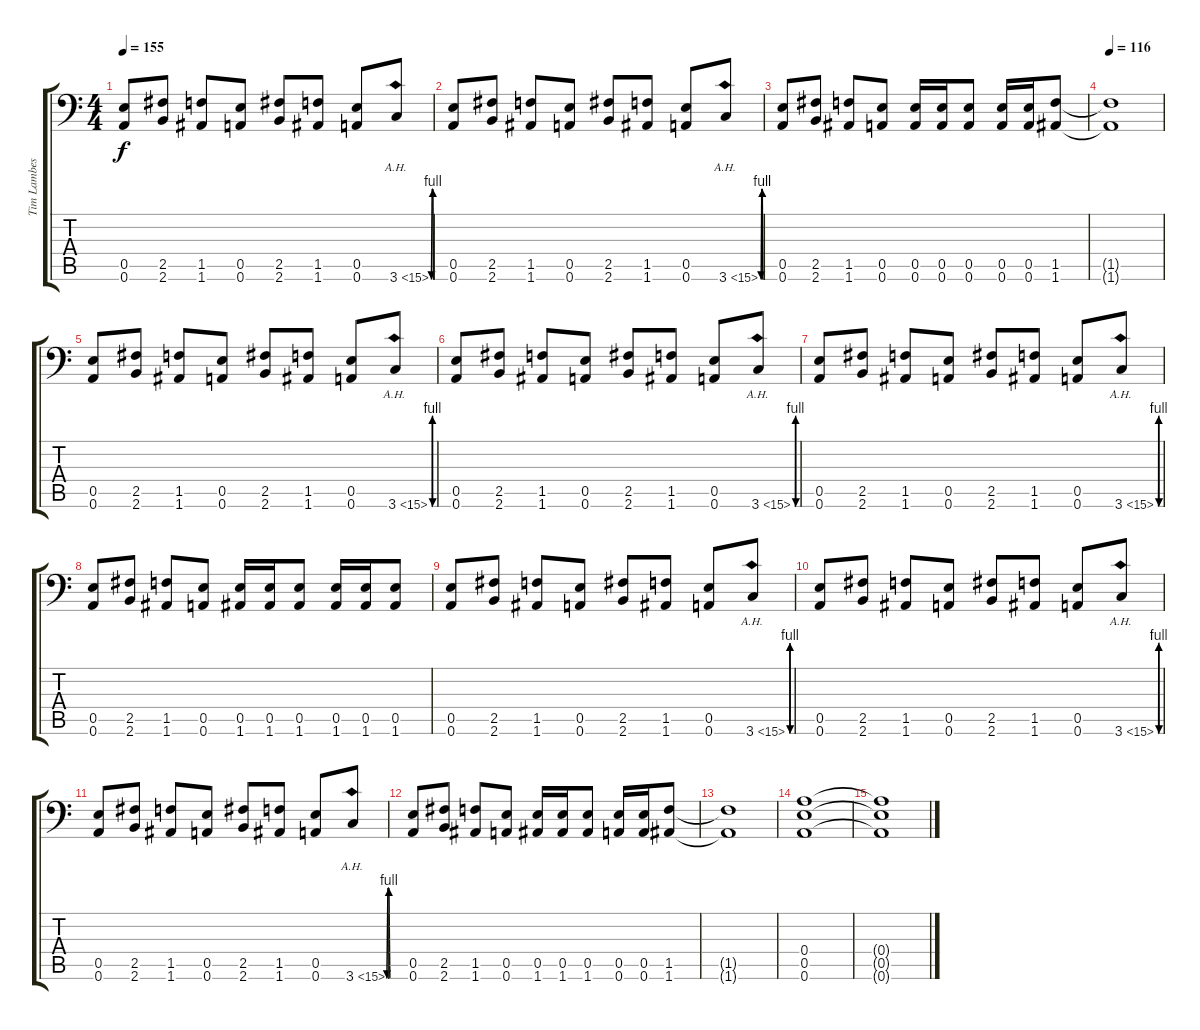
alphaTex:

\track ("Tim Lambesis" "Tim Lambes") {instrument distortionguitar}
\staff {score tabs}
\tuning (B3 Gb3 D3 A2 E2 A1) {hide}
\ts (4 4)
\tempo 155
\clef f4
\ks c
(0.5 0.6).8{dy f} (2.5 2.6).8 (1.5 1.6).8 (0.5 0.6).8 (2.5 2.6).8 (1.5 1.6).8 (0.5 0.6).8 3.6{be (custom 0 0 10 4 20 4 30 0 60 0) ah 12}.8 |
(0.5 0.6).8 (2.5 2.6).8 (1.5 1.6).8 (0.5 0.6).8 (2.5 2.6).8 (1.5 1.6).8 (0.5 0.6).8 3.6{be (custom 0 0 10 4 20 4 30 0 60 0) ah 12}.8 |
(0.5 0.6).8 (2.5 2.6).8 (1.5 1.6).8 (0.5 0.6).8 (0.5 0.6).16 (0.5 0.6).16 (0.5 0.6).8 (0.5 0.6).16 (0.5 0.6).16 (1.5 1.6).8 |
\tempo 116
(1.5{t} 1.6{t}).1 |
(0.5 0.6).8 (2.5 2.6).8 (1.5 1.6).8 (0.5 0.6).8 (2.5 2.6).8 (1.5 1.6).8 (0.5 0.6).8 3.6{be (custom 0 0 10 4 20 4 30 0 60 0) ah 12}.8 |
(0.5 0.6).8 (2.5 2.6).8 (1.5 1.6).8 (0.5 0.6).8 (2.5 2.6).8 (1.5 1.6).8 (0.5 0.6).8 3.6{be (custom 0 0 10 4 20 4 30 0 60 0) ah 12}.8 |
(0.5 0.6).8 (2.5 2.6).8 (1.5 1.6).8 (0.5 0.6).8 (2.5 2.6).8 (1.5 1.6).8 (0.5 0.6).8 3.6{be (custom 0 0 10 4 20 4 30 0 60 0) ah 12}.8 |
(0.5 0.6).8 (2.5 2.6).8 (1.5 1.6).8 (0.5 0.6).8 (0.5 1.6).16 (0.5 1.6).16 (0.5 1.6).8 (0.5 1.6).16 (0.5 1.6).16 (0.5 1.6).8 |
(0.5 0.6).8 (2.5 2.6).8 (1.5 1.6).8 (0.5 0.6).8 (2.5 2.6).8 (1.5 1.6).8 (0.5 0.6).8 3.6{be (custom 0 0 10 4 20 4 30 0 60 0) ah 12}.8 |
(0.5 0.6).8 (2.5 2.6).8 (1.5 1.6).8 (0.5 0.6).8 (2.5 2.6).8 (1.5 1.6).8 (0.5 0.6).8 3.6{be (custom 0 0 10 4 20 4 30 0 60 0) ah 12}.8 |
(0.5 0.6).8 (2.5 2.6).8 (1.5 1.6).8 (0.5 0.6).8 (2.5 2.6).8 (1.5 1.6).8 (0.5 0.6).8 3.6{be (custom 0 0 10 4 20 4 30 0 60 0) ah 12}.8 |
(0.5 0.6).8 (2.5 2.6).8 (1.5 1.6).8 (0.5 0.6).8 (0.5 1.6).16 (0.5 1.6).16 (0.5 1.6).8 (0.5 0.6).16 (0.5 0.6).16 (1.5 1.6).8 |
(1.5{t} 1.6{t}).1 |
(0.4 0.5 0.6).1 |
(0.4{t} 0.5{t} 0.6{t}).1
